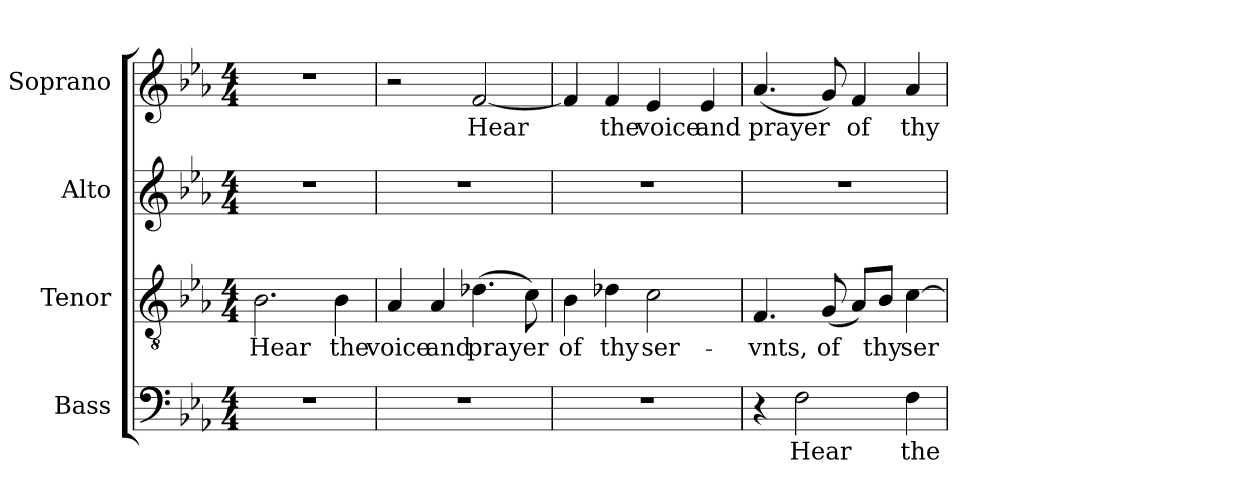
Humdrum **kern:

**kern	**text	**kern	**text	**kern	**kern	**text
*part4	*part4	*part3	*part3	*part2	*part1	*part1
*staff4	*staff4	*staff3	*staff3	*staff2	*staff1	*staff1
*I"Bass	*	*I"Tenor	*	*I"Alto	*I"Soprano	*
*I'B.	*	*I'T.	*	*I'A.	*I'S.	*
!!LO:PB:g=z
*clefF4	*	*clefGv2	*	*clefG2	*clefG2	*
*	*	*ITrd7c12	*	*	*	*
*k[b-e-a-]	*	*k[b-e-a-]	*	*k[b-e-a-]	*k[b-e-a-]	*
*E-:	*	*E-:	*	*E-:	*E-:	*
*M4/4	*	*M4/4	*	*M4/4	*M4/4	*
*MM88	*	*MM88	*	*MM88	*MM88	*
=1	=1	=1	=1	=1	=1	=1
!	!	!	!LO:LY:b:color=#000000	!	!	!
1r	.	2.BB-i\	Hear	1r	1r	.
!	!	!	!LO:LY:b:color=#000000	!	!	!
.	.	4BB-i\	the	.	.	.
=2	=2	=2	=2	=2	=2	=2
!	!	!	!LO:LY:b:color=#000000	!	!	!
1r	.	4AA-i/	voice	1r	2r	.
!	!	!	!LO:LY:b:color=#000000	!	!	!
.	.	4AA-i/	and	.	.	.
!	!	!	!LO:LY:b:color=#000000	!	!	!
!	!	!	!	!	!	!LO:LY:b:color=#000000
.	.	(4.D-Xi\	prayer	.	[2fi/	Hear
.	.	8Ci\)	.	.	.	.
=3	=3	=3	=3	=3	=3	=3
!	!	!	!LO:LY:b:color=#000000	!	!	!
1r	.	4BB-i\	of	1r	4fi/]	.
!	!	!	!LO:LY:b:color=#000000	!	!	!
!	!	!	!	!	!	!LO:LY:b:color=#000000
.	.	4D-Xi\	thy	.	4fi/	the
!	!	!	!LO:LY:b:color=#000000	!	!	!
!	!	!	!	!	!	!LO:LY:b:color=#000000
.	.	2Ci\	ser-	.	4e-i/	voice
!	!	!	!	!	!	!LO:LY:b:color=#000000
.	.	.	.	.	4e-i/	and
=4	=4	=4	=4	=4	=4	=4
!	!	!	!LO:LY:b:color=#000000	!	!	!
!	!	!	!	!	!	!LO:LY:b:color=#000000
4r	.	4.FFi/	-vnts,	1r	(4.a-i/	prayer
!	!LO:LY:b:color=#000000	!	!	!	!	!
2Fi\	Hear	.	.	.	.	.
!	!	!	!LO:LY:b:color=#000000	!	!	!
.	.	(8GGi/	of	.	8gi/)	.
!	!	!	!	!	!	!LO:LY:b:color=#000000
.	.	8AA-i/L)	.	.	4fi/	of
!	!	!	!LO:LY:b:color=#000000	!	!	!
.	.	8BB-i/J	thy	.	.	.
!	!LO:LY:b:color=#000000	!	!	!	!	!
!	!	!	!LO:LY:b:color=#000000	!	!	!
!	!	!	!	!	!	!LO:LY:b:color=#000000
4Fi\	the	[4Ci\	ser-	.	4a-i/	thy
=	=	=	=	=	=	=
*-	*-	*-	*-	*-	*-	*-
